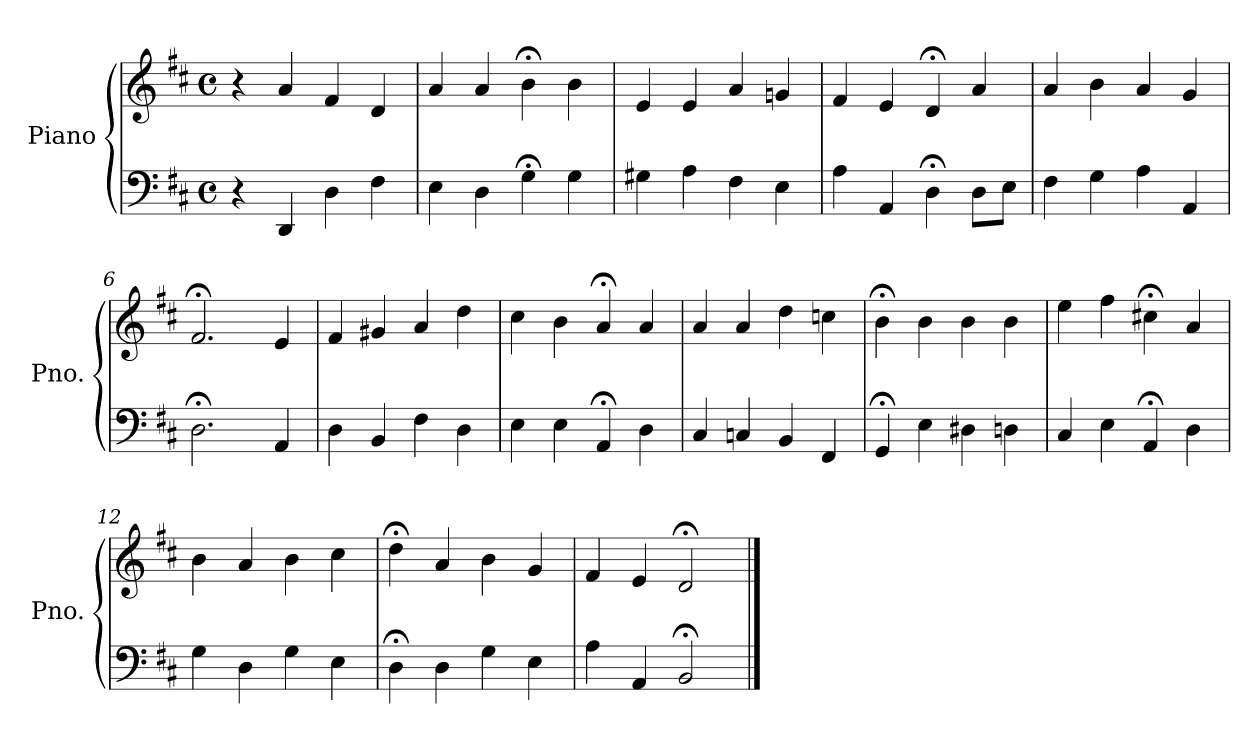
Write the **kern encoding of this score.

**kern	**kern
*part1	*part1
*staff2	*staff1
*I"Piano	*
*I'Pno.	*
*clefF4	*clefG2
*k[f#c#]	*k[f#c#]
*M4/4	*M4/4
*met(c)	*met(c)
=1	=1
4r	4r
4DD/	4a/
4D\	4f#/
4F#\	4d/
=2	=2
4E\	4a/
4D\	4a/
4G;<\	4b;<\
4G\	4b\
=3	=3
4G#X\	4e/
4A\	4e/
4F#\	4a/
4E\	4gn/
=4	=4
4A\	4f#/
4AA/	4e/
4D;<\	4d;</
8D\L	4a/
8E\J	.
=5	=5
4F#\	4a/
4G\	4b\
4A\	4a/
4AA/	4g/
=6	=6
2.D;<\	2.f#;</
4AA/	4e/
=7	=7
4D\	4f#/
4BB/	4g#X/
4F#\	4a/
4D\	4dd\
!!LO:LB:g=z
=8	=8
4E\	4cc#\
4E\	4b\
4AA;</	4a;</
4D\	4a/
=9	=9
4C#/	4a/
4Cn/	4a/
4BB/	4dd\
4FF#/	4ccn\
=10	=10
4GG;</	4b;<\
4E\	4b\
4D#X\	4b\
4Dn\	4b\
=11	=11
4C#/	4ee\
4E\	4ff#\
4AA;</	4cc#X;<\
4D\	4a/
=12	=12
4G\	4b\
4D\	4a/
4G\	4b\
4E\	4cc#\
=13	=13
4D;<\	4dd;<\
4D\	4a/
4G\	4b\
4E\	4g/
=14	=14
4A\	4f#/
4AA/	4e/
2BB;</	2d;</
==	==
*-	*-
